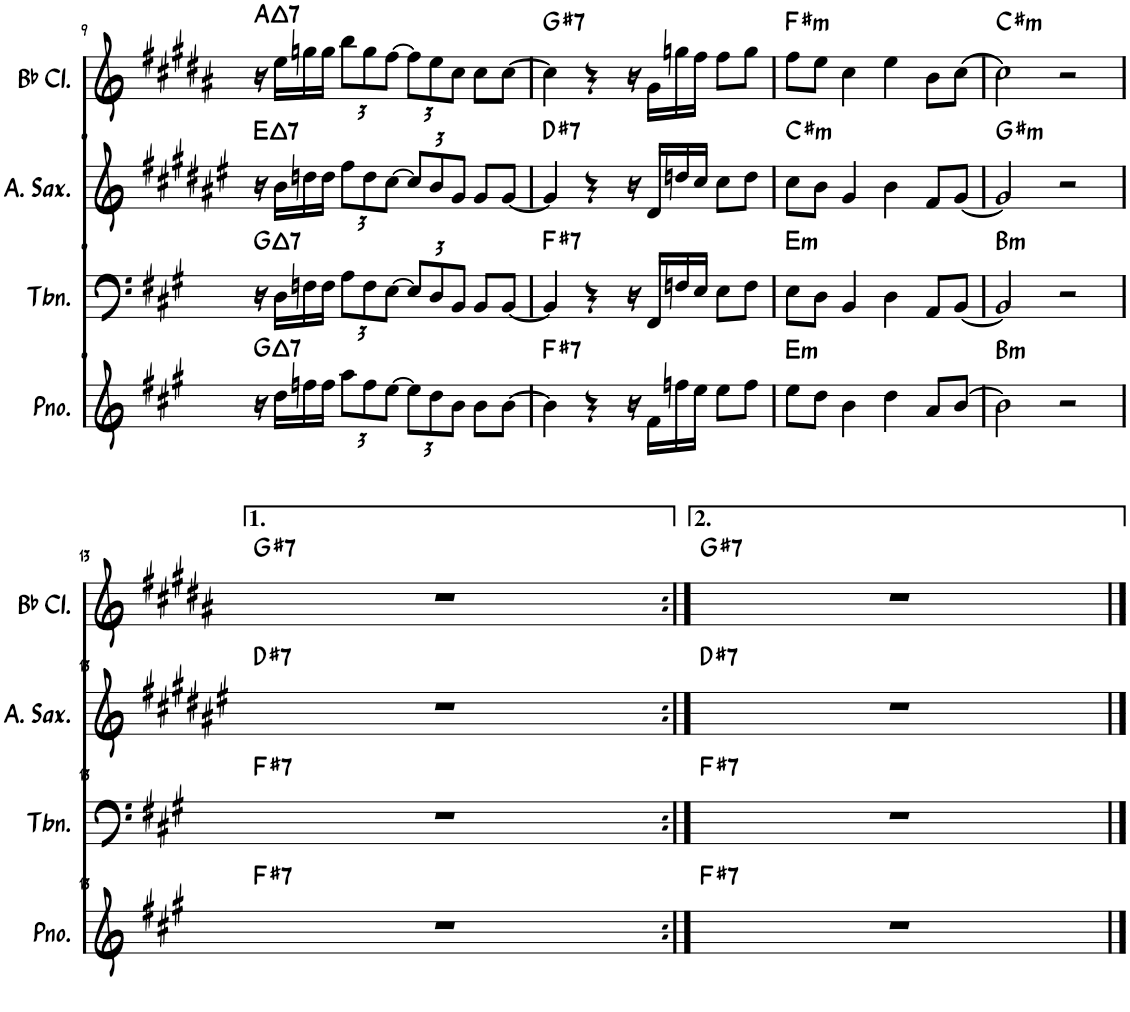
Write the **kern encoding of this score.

**kern	**harte	**kern	**harte	**kern	**harte	**kern	**harte
*part4	*part4	*part3	*part3	*part2	*part2	*part1	*part1
*staff4	*	*staff3	*	*staff2	*	*staff1	*
*I"钢琴	*	*I"长号	*	*I"中音萨克斯	*	*I"降B调单簧管	*
!!LO:PB:g=z
*clefG2	*	*clefF4	*	*clefG2	*	*clefG2	*
*	*	*	*	*Trd5c9	*	*Trd1c2	*
*k[f#c#g#]	*	*k[f#c#g#]	*	*k[f#c#g#d#a#e#]	*	*k[f#c#g#d#a#]	*
*M4/4	*	*M4/4	*	*M4/4	*	*M4/4	*
=9	=9	=9	=9	=9	=9	=9	=9
!	!LO:H:kt=7	!	!LO:H:kt=7	!	!LO:H:kt=7	!	!LO:H:kt=7
16r	G:maj7	16r	G:maj7	16r	E:maj7	16r	A:maj7
16dd\LL	.	16D\LL	.	16b\LL	.	16ee\LL	.
16ffn\	.	16Fn\	.	16ddn\	.	16ggn\	.
16ff\JJ	.	16F\JJ	.	16dd\JJ	.	16gg\JJ	.
*Xbrackettup	*	*Xbrackettup	*	*Xbrackettup	*	*Xbrackettup	*
12aa\L	.	12A\L	.	12ff#\L	.	12bb\L	.
12ff\	.	12F\	.	12dd\	.	12gg\	.
[12ee\J	.	[12E\J	.	[12cc#\J	.	[12ff#\J	.
12ee\L]	.	12E/L]	.	12cc#/L]	.	12ff#\L]	.
12dd\	.	12D/	.	12b/	.	12ee\	.
12b\J	.	12BB/J	.	12g#/J	.	12cc#\J	.
8b\L	.	8BB/L	.	8g#/L	.	8cc#\L	.
[8b\J	.	[8BB/J	.	[8g#/J	.	[8cc#\J	.
=10	=10	=10	=10	=10	=10	=10	=10
!	!LO:H:kt=7	!	!LO:H:kt=7	!	!LO:H:kt=7	!	!LO:H:kt=7
4b\]	F#:7	4BB/]	F#:7	4g#/]	D#:7	4cc#\]	G#:7
4r	.	4r	.	4r	.	4r	.
16r	.	16r	.	16r	.	16r	.
16f#\LL	.	16FF#/LL	.	16d#/LL	.	16g#\LL	.
16ffn\	.	16Fn/	.	16ddn/	.	16ggn\	.
16ee\JJ	.	16E/JJ	.	16cc#/JJ	.	16ff#\JJ	.
8ee\L	.	8E\L	.	8cc#\L	.	8ff#\L	.
8ff\J	.	8F\J	.	8dd\J	.	8gg\J	.
=11	=11	=11	=11	=11	=11	=11	=11
!	!LO:H:kt=m	!	!LO:H:kt=m	!	!LO:H:kt=m	!	!LO:H:kt=m
8ee\L	E:min	8E\L	E:min	8cc#\L	C#:min	8ff#\L	F#:min
8dd\J	.	8D\J	.	8b\J	.	8ee\J	.
4b\	.	4BB/	.	4g#/	.	4cc#\	.
4dd\	.	4D\	.	4b\	.	4ee\	.
8a/L	.	8AA/L	.	8f#/L	.	8b\L	.
[8b/J	.	[8BB/J	.	[8g#/J	.	[8cc#\J	.
=12	=12	=12	=12	=12	=12	=12	=12
!	!LO:H:kt=m	!	!LO:H:kt=m	!	!LO:H:kt=m	!	!LO:H:kt=m
2b\]	B:min	2BB/]	B:min	2g#/]	G#:min	2cc#\]	C#:min
2r	.	2r	.	2r	.	2r	.
!!LO:LB:g=z
=13	=13	=13	=13	=13	=13	=13	=13
!	!LO:H:kt=7	!	!LO:H:kt=7	!	!LO:H:kt=7	!	!LO:H:kt=7
1r	F#:7	1r	F#:7	1r	D#:7	1r	G#:7
=14:|!	=14:|!	=14:|!	=14:|!	=14:|!	=14:|!	=14:|!	=14:|!
!	!LO:H:kt=7	!	!LO:H:kt=7	!	!LO:H:kt=7	!	!LO:H:kt=7
1r	F#:7	1r	F#:7	1r	D#:7	1r	G#:7
==	==	==	==	==	==	==	==
*-	*-	*-	*-	*-	*-	*-	*-
